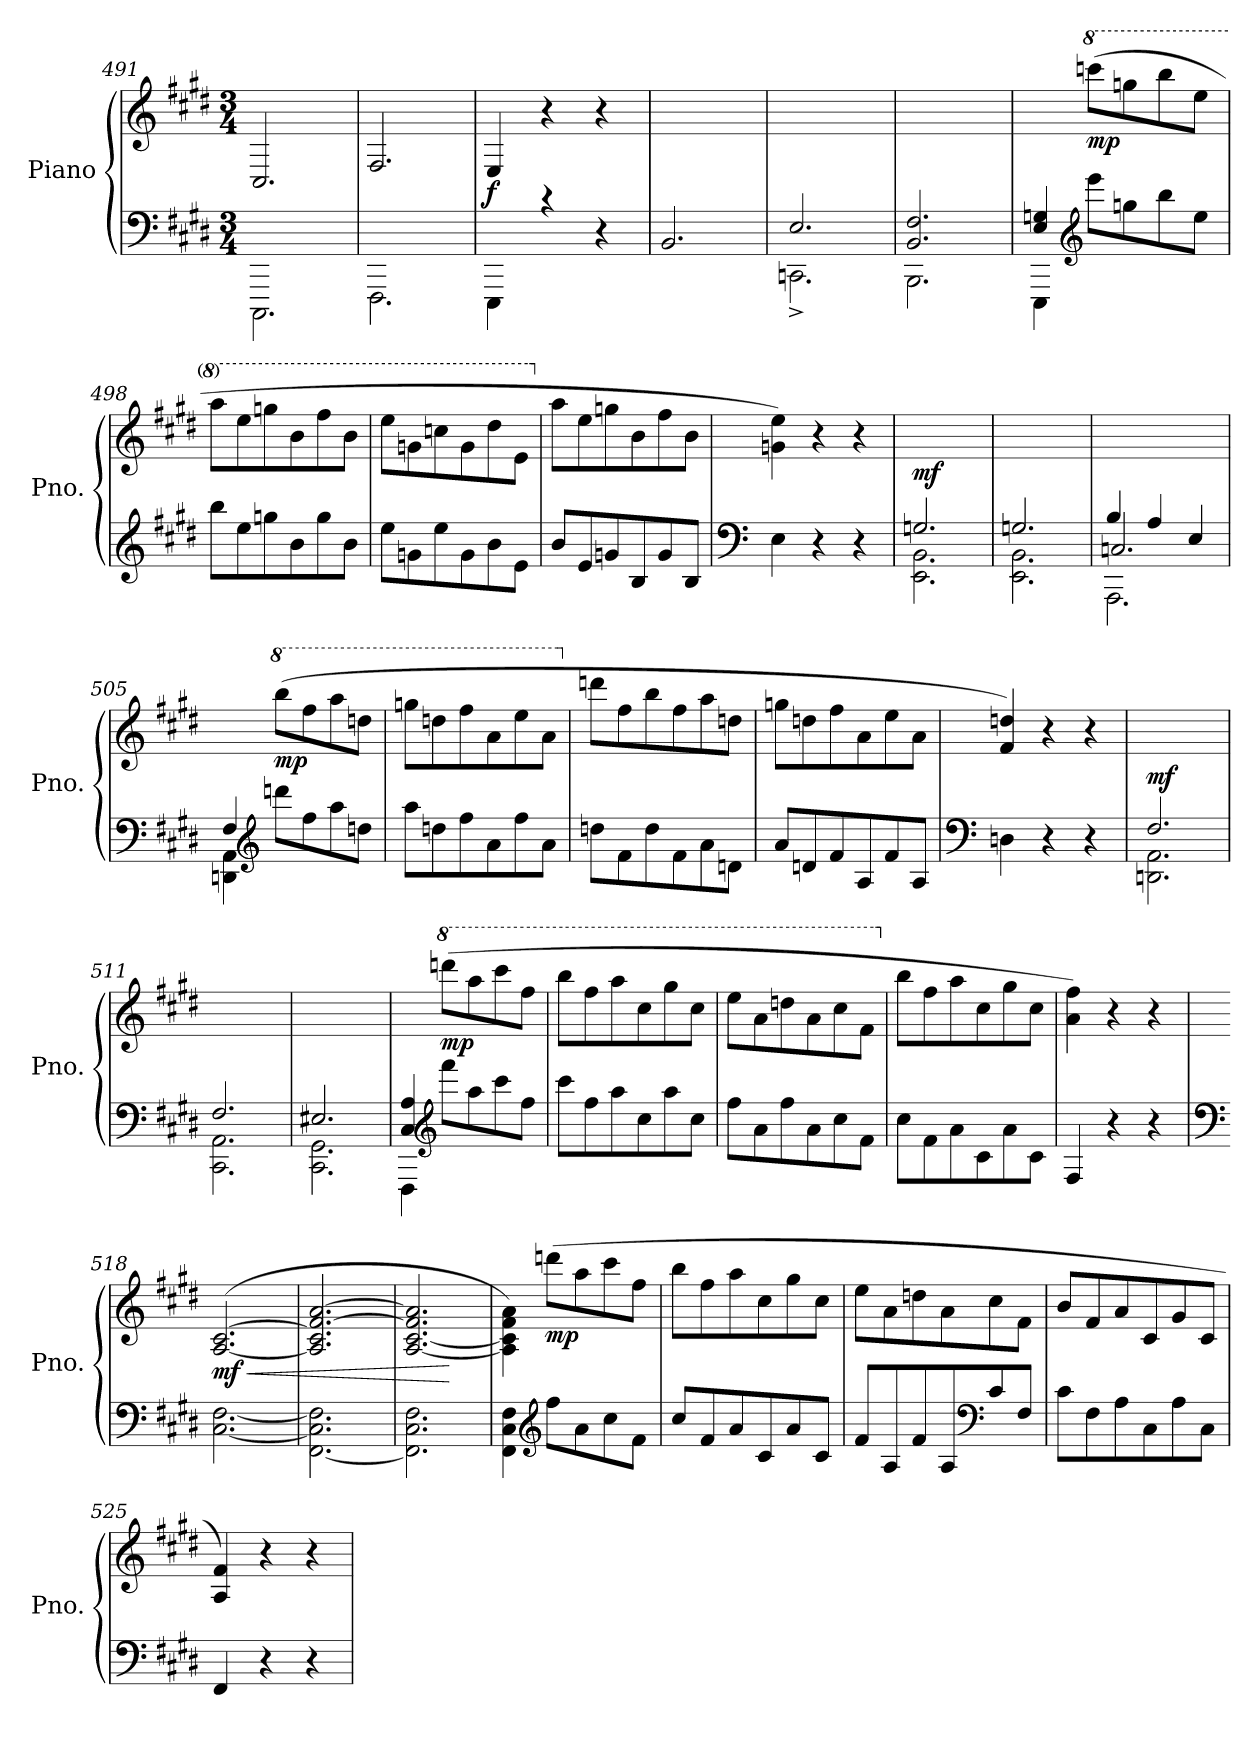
**kern	**kern	**dynam
*part1	*part1	*part1
*staff2	*staff1	*staff1/2
*I"Piano	*	*
*I'Pno.	*	*
*clefF4	*clefG2	*
*k[f#c#g#d#]	*k[f#c#g#d#]	*
*M3/4	*M3/4	*
=491	=491	=491
*^	*	*
2.ryy	2.CCC#\	2.C#/	.
=492	=492	=492	=492
2.ryy	2.FFF#\	2.F#/	.
=493	=493	=493	=493
!	!	!	!LO:DY:b
4ryy	4EEE\	4E/	f
4ryy	4rc	4r	.
4r	4ryy	4r	.
*v	*v	*	*
=494	=494	=494
2.BB/	2.ryy	.
=495	=495	=495
*^	*	*
2.E/	2.CCn^\	2.ryy	.
=496	=496	=496	=496
2.BB/ 2.F#/	2.BBB\	2.ryy	.
=497	=497	=497	=497
4EEE\	4E/ 4Gn/	4ryy	.
*clefG2	*	*	*
*	*	*8va	*
!	!	!	!LO:DY:b
8eee\L	2ryy	(8ccccn\L	mp
8ggn\	.	8gggn\	.
8bb\	.	8bbb\	.
8ee\J	.	8eee\J	.
*v	*v	*	*
=498	=498	=498
8bb\L	8aaa\L	.
8ee\	8eee\	.
8ggn\	8gggn\	.
8b\	8bb\	.
8gg\	8fff#\	.
8b\J	8bb\J	.
!!LO:LB:g=z
=499	=499	=499
8ee\L	8eee\L	.
8gn\	8ggn\	.
8ee\	8cccn\	.
8g\	8gg\	.
8b\	8ddd#\	.
8e\J	8ee\J	.
=500	=500	=500
*	*X8va	*
8b/L	8aa\L	.
8e/	8ee\	.
8gn/	8ggn\	.
8B/	8b\	.
8g/	8ff#\	.
8B/J	8b\J	.
=501	=501	=501
*clefF4	*	*
4E\	4gn\ 4ee\)	.
4r	4r	.
4r	4r	.
=502	=502	=502
*^	*	*
!	!	!	!LO:DY:b
2.Gn/	2.EE\ 2.BB\	2.ryy	mf
=503	=503	=503	=503
2.Gn/	2.EE\ 2.BB\	2.ryy	.
=504	=504	=504	=504
*	*^	*	*
4B/	2.AAA\	2.Cn/	2.ryy	.
4A/	.	.	.	.
4E/	.	.	.	.
*	*v	*v	*	*
=505	=505	=505	=505
4DDn\ 4AA\	4F#/	4ryy	.
*clefG2	*	*	*
*	*	*8va	*
!	!	!	!LO:DY:b
8dddn\L	2ryy	(8bbb\L	mp
8ff#\	.	8fff#\	.
8aa\	.	8aaa\	.
8ddn\J	.	8dddn\J	.
*v	*v	*	*
!!LO:LB:g=z
=506	=506	=506
8aa\L	8gggn\L	.
8ddn\	8dddn\	.
8ff#\	8fff#\	.
8a\	8aa\	.
8ff#\	8eee\	.
8a\J	8aa\J	.
=507	=507	=507
*	*X8va	*
8ddn\L	8dddn\L	.
8f#\	8ff#\	.
8dd\	8bb\	.
8f#\	8ff#\	.
8a\	8aa\	.
8dn\J	8ddn\J	.
=508	=508	=508
8a/L	8ggn\L	.
8dn/	8ddn\	.
8f#/	8ff#\	.
8A/	8a\	.
8f#/	8ee\	.
8A/J	8a\J	.
=509	=509	=509
*clefF4	*	*
4Dn\	4f#/ 4ddn/)	.
4r	4r	.
4r	4r	.
=510	=510	=510
*^	*	*
!	!	!	!LO:DY:a=2
2.F#/	2.DDn\ 2.AA\	2.ryy	mf
=511	=511	=511	=511
2.F#/	2.CC#\ 2.AA\	2.ryy	.
=512	=512	=512	=512
2.E#X/	2.CC#\ 2.GG#\	2.ryy	.
=513	=513	=513	=513
4FFF#\	4C#/ 4A/	4ryy	.
*clefG2	*	*	*
*	*	*8va	*
!	!	!	!LO:DY:b
8fff#\L	2ryy	(8ddddn\L	mp
8aa\	.	8aaa\	.
8ccc#\	.	8cccc#\	.
8ff#\J	.	8fff#\J	.
*v	*v	*	*
!!LO:LB:g=z
=514	=514	=514
8ccc#\L	8bbb\L	.
8ff#\	8fff#\	.
8aa\	8aaa\	.
8cc#\	8ccc#\	.
8aa\	8ggg#\	.
8cc#\J	8ccc#\J	.
=515	=515	=515
8ff#\L	8eee\L	.
8a\	8aa\	.
8ff#\	8dddn\	.
8a\	8aa\	.
8cc#\	8ccc#\	.
8f#\J	8ff#\J	.
=516	=516	=516
*	*X8va	*
8cc#\L	8bb\L	.
8f#\	8ff#\	.
8a\	8aa\	.
8c#\	8cc#\	.
8a\	8gg#\	.
8c#\J	8cc#\J	.
=517	=517	=517
4F#/	4a\ 4ff#\)	.
4r	4r	.
4r	4r	.
=518	=518	=518
*clefF4	*	*
*^	*	*
!	!	!	!LO:HP:b
!	!	!	!LO:DY:n=1:b
2.ryy	[2.C#\ [2.F#\	([2.A/ [2.c#/	< mf
=519	=519	=519	=519
2.ryy	[2.FF#\ 2.C#\] 2.F#\]	2.A/] 2.c#/] [2.f#/ [2.a/	.
=520	=520	=520	=520
2.ryy	2.FF#\] 2.C#\ 2.F#\	[2.A/ [2.c#/ 2.f#/] 2.a/]	.
*v	*v	*	*
.	.	[
=521	=521	=521
*^	*^	*
4ryy	4FF#\ 4C#\ 4F#\	4ryy	4A\] 4c#\] 4f#\ 4a\)	.
*clefG2	*	*	*	*
!	!	!	!	!LO:DY:b
8ff#\L	2ryy	(>8dddn\L	2ryy	mp
8a\	.	8aa\	.	.
8cc#\	.	8ccc#\	.	.
8f#\J	.	8ff#\J	.	.
*v	*v	*	*	*
*	*v	*v	*
!!LO:PB:g=z
=522	=522	=522
8cc#/L	8bb\L	.
8f#/	8ff#\	.
8a/	8aa\	.
8c#/	8cc#\	.
8a/	8gg#\	.
8c#/J	8cc#\J	.
=523	=523	=523
8f#/L	8ee\L	.
8A/	8a\	.
8f#/	8ddn\	.
8A/	8a\	.
*clefF4	*	*
8c#/	8cc#\	.
8F#/J	8f#\J	.
=524	=524	=524
8c#\L	8b/L	.
8F#\	8f#/	.
8A\	8a/	.
8C#\	8c#/	.
8A\	8g#/	.
8C#\J	8c#/J	.
=525	=525	=525
4FF#/	4A/ 4f#/)	.
4r	4r	.
4r	4r	.
=	=	=
*-	*-	*-
